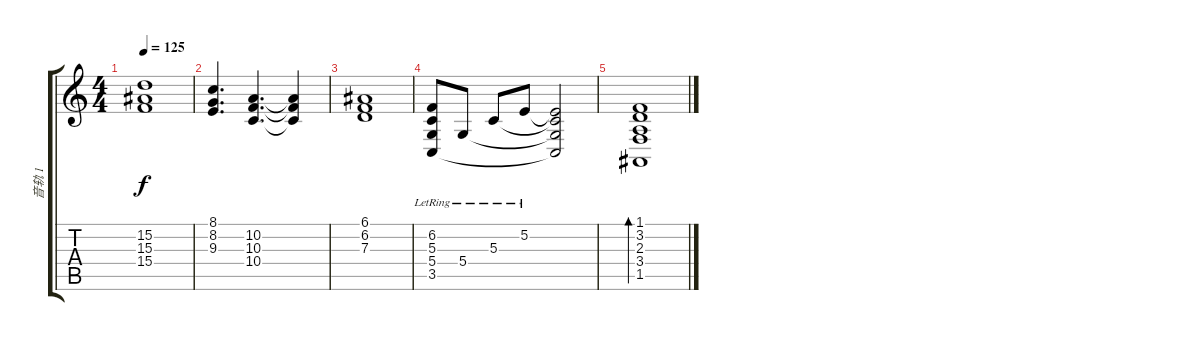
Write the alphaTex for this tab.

\track ("音轨 1" "音轨 1") {instrument electricgrandpiano}
\staff {score tabs}
\tuning (E4 B3 G3 D3 A2 E2) {hide}
\ts (4 4)
\tempo 125
\clef g2
\ks c
(15.2 15.3 15.4).1{dy f} |
(8.1 8.2 9.3).4{d} (10.2 10.3 10.4).4{d} (10.2{t} 10.3{t} 10.4{t}).4 |
(6.1 6.2 7.3).1 |
(6.2{lr} 5.3{lr} 5.4{lr} 3.5{lr}).8 5.4{lr}.8 5.3{lr}.8 5.2{lr}.8 (5.2{t} 5.3{t} 5.4{t} 3.5{t}).2 |
(1.1 3.2 2.3 3.4 1.5).1{bd 480}
